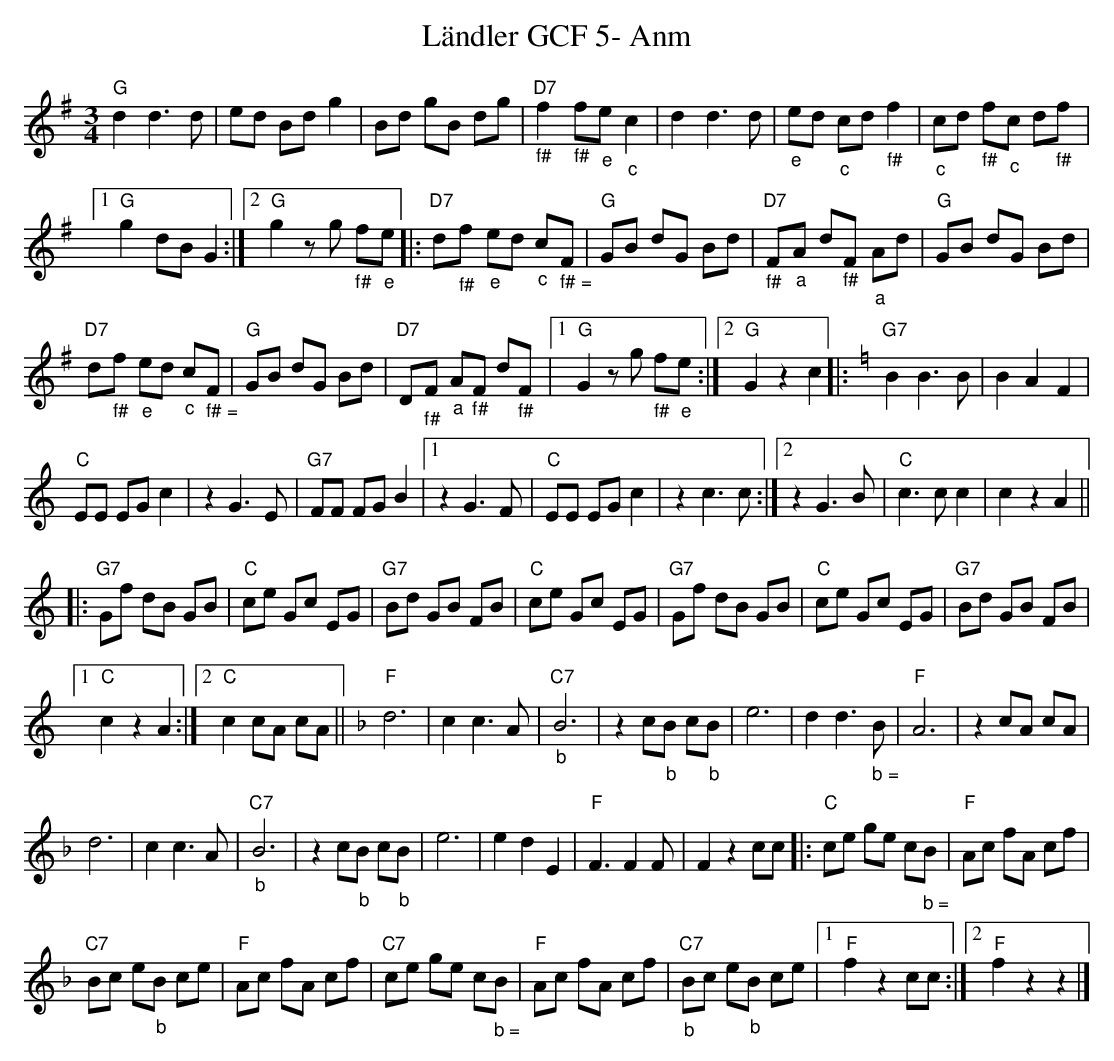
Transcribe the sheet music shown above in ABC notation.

X:1
T:Ländler GCF 5- Anm
M:3/4
L:1/8
K:Gmaj%%MIDI gchordon
"G"d2d3d | ed Bd g2 | Bd gB dg | "D7""_f#"f2"_f#"f"_e"e "_c"c2 | d2d3d | "_e"ed "_c"cd "_f#"f2 | "_c"cd "_f#"f"_c"c d"_f#"f |1
 "G"g2 dB G2 :|2 "G"g2zg "_f#"f"_e"e |: "D7"d"_f#"f "_e"ed "_c"c"_ f# ="F | "G"GB dG Bd | "D7""_f#"F"_a"A d"_f#"F "_a"Ad | "G"GB dG Bd |
 "D7"d"_f#"f "_e"ed "_c"c"_ f# ="F | "G"GB dG Bd | "D7"D"_f#"F "_a"A"_f#"F d"_f#"F |1 "G"G2zg "_f#"f"_e"e :|2 "G"G2z2c2 |: [K:Cmaj] "G7"B2B3B | B2A2F2 |
 "C"EE EG c2 | z2G3E | "G7"FF FG B2 |1 z2G3F | "C"EE EG c2 | z2c3c :|2 z2G3B | "C"c3cc2 | c2z2A2 ||
|:
 "G7"Gf dB GB | "C"ce Gc EG | "G7"Bd GB FB | "C"ce Gc EG | "G7"Gf dB GB | "C"ce Gc EG | "G7"Bd GB FB |1
 "C"c2z2A2 :|2 "C"c2 cA cA || [K:Fmaj] "F"d6 | c2c3A | "C7""_b"B6 | z2c"_b"B c"_b"B | e6 | d2d3"_ b ="B | "F"A6 | z2cA cA |
 d6 | c2c3A | "C7""_b"B6 | z2c"_b"B c"_b"B | e6 | e2d2E2 | "F"F3F2F | F2z2 cc |: "C"ce ge c"_ b ="B | "F"Ac fA cf |
 "C7"Bc e"_b"B ce | "F"Ac fA cf | "C7"ce ge c"_ b ="B | "F"Ac fA cf | "C7""_b"Bc e"_b"B ce |1 "F"f2z2cc :|2 "F"f2 z2z2 |]
